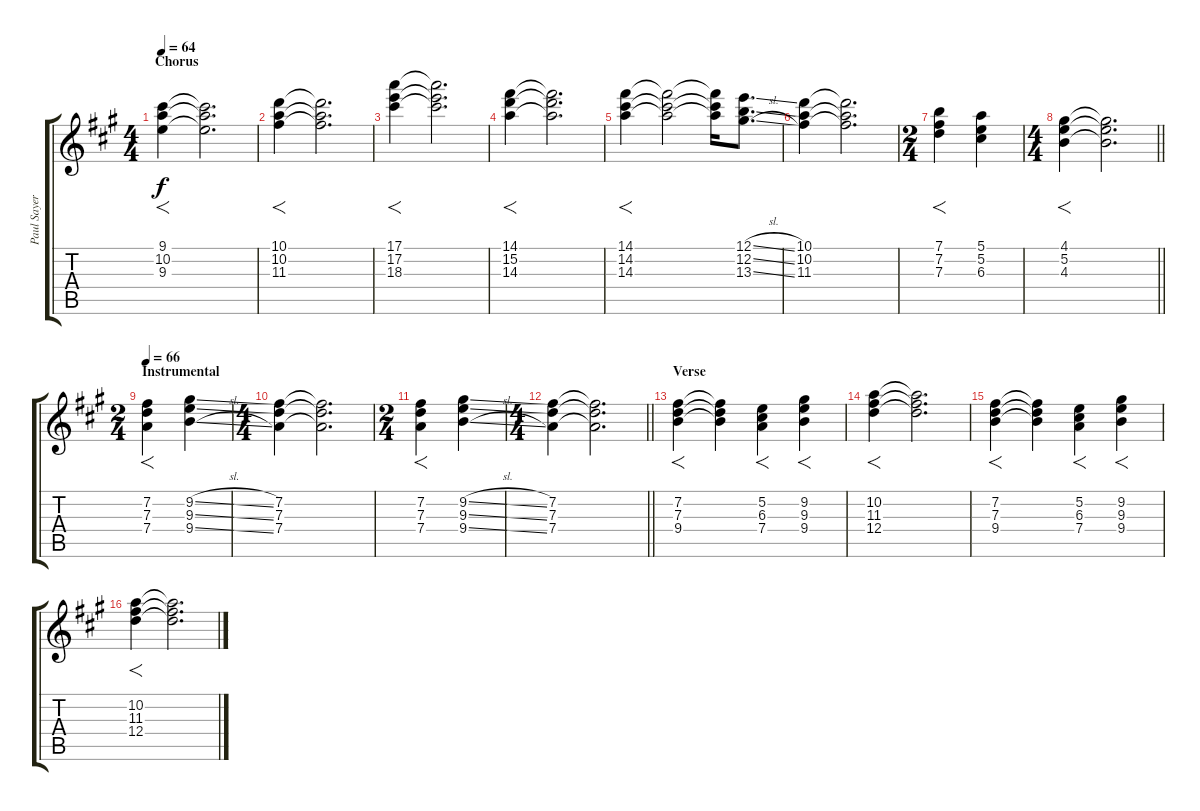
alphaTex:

\track ("Paul Sayer (10 string lap, for 6 string)" "Paul Sayer") {instrument overdrivenguitar}
\staff {score tabs}
\tuning (E4 B3 G3 D3 A2 E2) {hide}
\ts (4 4)
\section ("" "Chorus")
\tempo 64
\clef g2
\ks f#minor
(9.1 10.2 9.3).4{f dy f} (9.1{t} 10.2{t} 9.3{t}).2{d} |
(10.1 10.2 11.3).4{f} (10.1{t} 10.2{t} 11.3{t}).2{d} |
(17.1 17.2 18.3).4{f} (17.1{t} 17.2{t} 18.3{t}).2{d} |
(14.1 15.2 14.3).4{f} (14.1{t} 15.2{t} 14.3{t}).2{d} |
(14.1 14.2 14.3).4{f} (14.1{t} 14.2{t} 14.3{t}).2 (14.1{t} 14.2{t} 14.3{t}).16 (12.1{sl} 12.2{sl} 13.3{sl}).8{d} |
(10.1 10.2 11.3).4 (10.1{t} 10.2{t} 11.3{t}).2{d} |
\ts (2 4)
(7.1 7.2 7.3).4{f} (5.1 5.2 6.3).4 |
\ts (4 4)
\barLineRight lightlight
(4.1 5.2 4.3).4{f} (4.1{t} 5.2{t} 4.3{t}).2{d} |
\ts (2 4)
\section ("" "Instrumental")
\tempo 66
(7.2 7.3 7.4).4{f volume 6} (9.2{sl} 9.3{sl} 9.4{sl}).4 |
\ts (4 4)
(7.2 7.3 7.4).4 (7.2{t} 7.3{t} 7.4{t}).2{d} |
\ts (2 4)
(7.2 7.3 7.4).4{f} (9.2{sl} 9.3{sl} 9.4{sl}).4 |
\ts (4 4)
\barLineRight lightlight
(7.2 7.3 7.4).4 (7.2{t} 7.3{t} 7.4{t}).2{d} |
\section ("" "Verse")
(7.2 7.3 9.4).4{f} (7.2{t} 7.3{t} 9.4{t}).4 (5.2 6.3 7.4).4{f} (9.2 9.3 9.4).4{f} |
(10.2 11.3 12.4).4{f} (10.2{t} 11.3{t} 12.4{t}).2{d} |
(7.2 7.3 9.4).4{f} (7.2{t} 7.3{t} 9.4{t}).4 (5.2 6.3 7.4).4{f} (9.2 9.3 9.4).4{f} |
(10.2 11.3 12.4).4{f} (10.2{t} 11.3{t} 12.4{t}).2{d}
